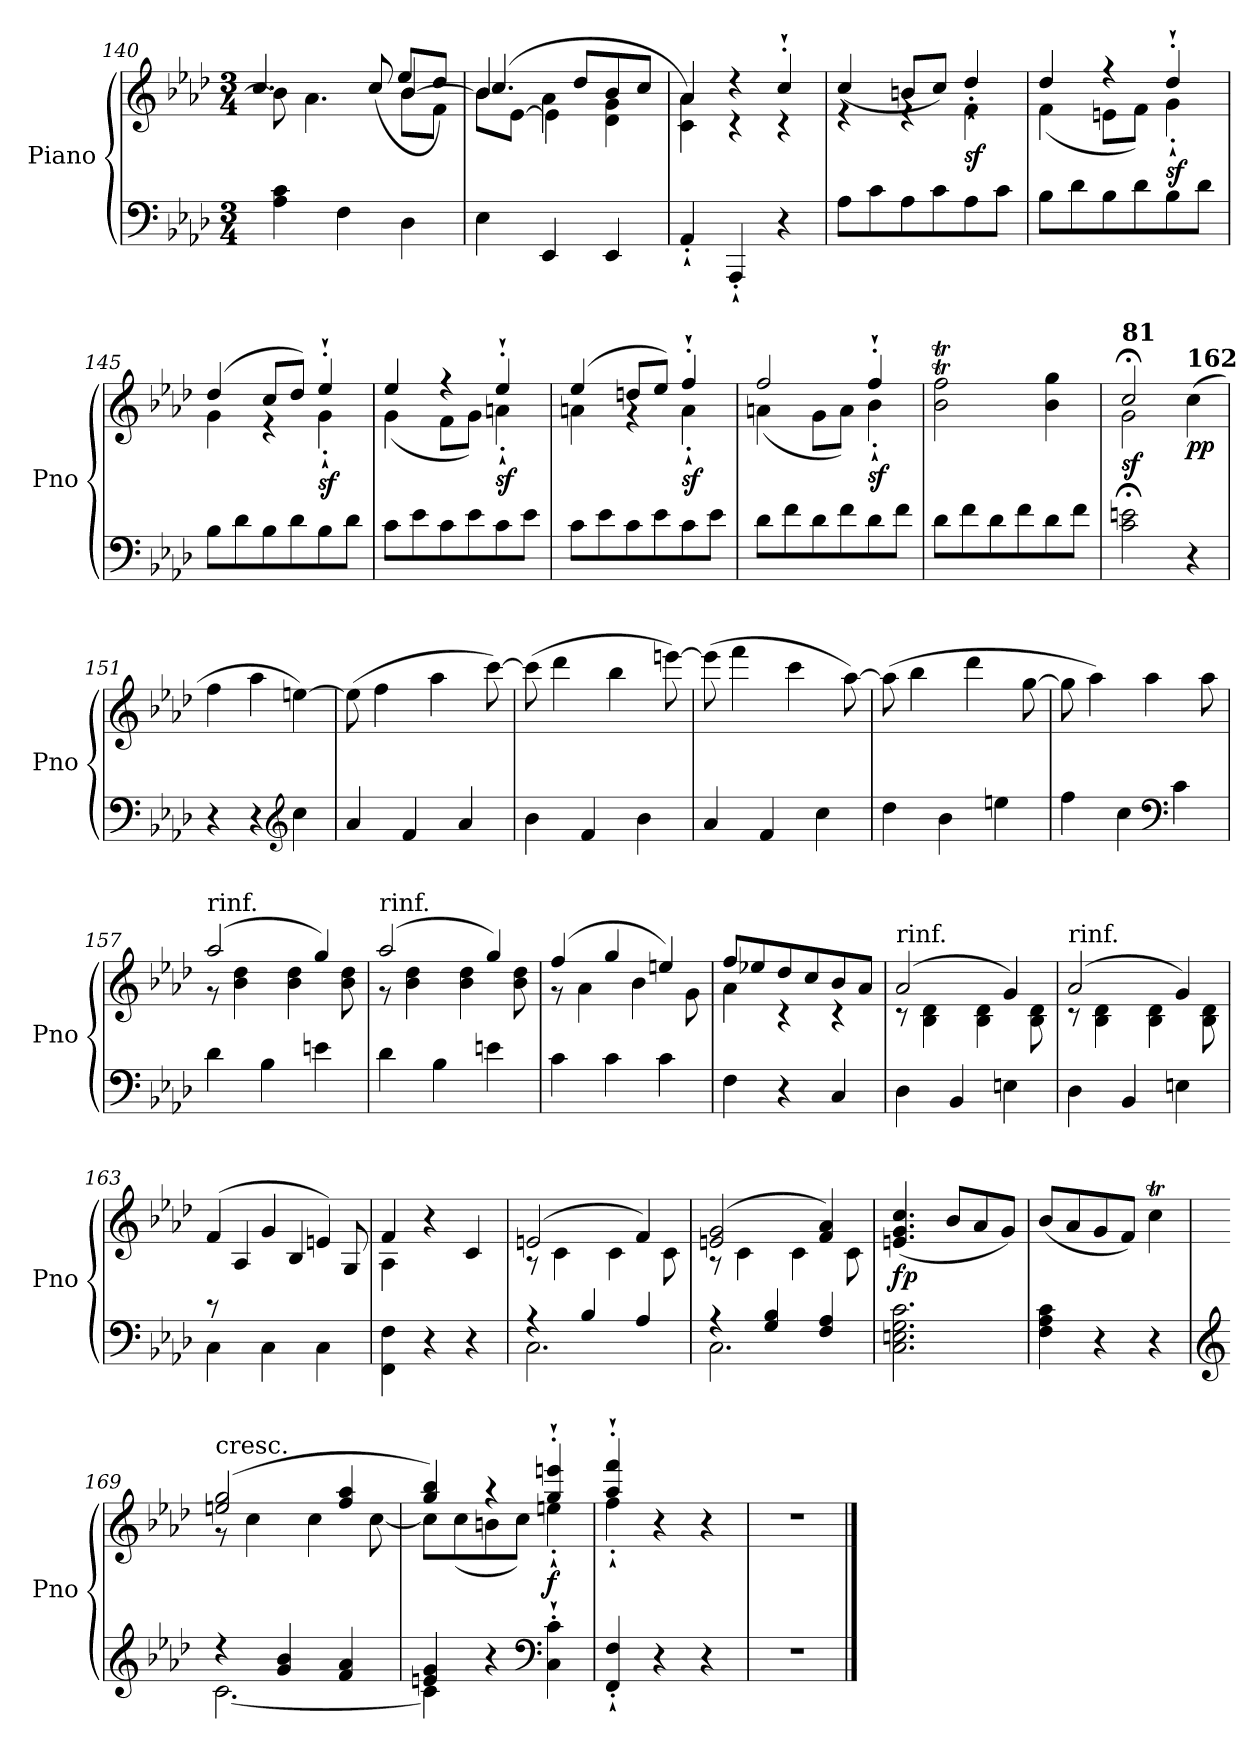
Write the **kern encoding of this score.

**kern	**kern	**dynam
*part1	*part1	*part1
*staff2	*staff1	*staff1/2
*I"Piano	*	*
*I'Pno	*	*
*clefF4	*clefG2	*
*k[b-e-a-d-]	*k[b-e-a-d-]	*
*A-:	*A-:	*
*M3/4	*M3/4	*
=140	=140	=140
*	*^	*
*	*	*^	*
4A-\ 4c\	8b-\]	4.cc/	2ryy	.
.	4.a-\	.	.	.
4F\	.	.	.	.
.	.	(>8cc/	.	.
4D-\	[4b-/	8ee-/L	8b-\L	.
.	.	8dd-/J)	8f\J	.
!!LO:LB:g=z	!!	!!
=141	=141	=141	=141	=141
4E-\	4b-/]	(>4.cc/	8b-\L	.
.	.	.	[8e-\J	.
4EE-/	4a-\	.	4e-\]	.
.	.	8dd-/L	.	.
4EE-/	4d-\ 4g\	8b-/	4ryy	.
.	.	8cc/J	.	.
*	*	*v	*v	*
=142	=142	=142	=142
4AA-'`/	4a-/	4c\ 4a-\)	.
4AAA-'`/	4rdd	4rc	.
4r	4cc'`/	4rc	.
=143	=143	=143	=143
8A-\L	4re	(>4cc/	.
8c\	.	.	.
8A-\	4re	8bn/L	.
8c\	.	8cc/J)	.
!	!	!	!LO:DY:b
8A-\	4f'`\	4dd-'`/	sf
8c\J	.	.	.
=144	=144	=144	=144
8B-\L	4dd-/	(<4f\	.
8d-\	.	.	.
8B-\	4rff	8en\L	.
8d-\	.	8f\J)	.
!	!	!	!LO:DY:b
8B-\	4dd-'`/	4g'`\	sf
8d-\J	.	.	.
=145	=145	=145	=145
8B-\L	(>4dd-/	4g\	.
8d-\	.	.	.
8B-\	8cc/L	4re	.
8d-\	8dd-/J)	.	.
!	!	!	!LO:DY:b
8B-\	4ee-'`/	4g'`\	sf
8d-\J	.	.	.
=146	=146	=146	=146
8c\L	4ee-/	(<4g\	.
8e-\	.	.	.
8c\	4rff	8f\L	.
8e-\	.	8g\J)	.
!	!	!	!LO:DY:b
8c\	4ee-'`/	4an'`\	sf
8e-\J	.	.	.
!!LO:PB:g=z	!!
=147	=147	=147	=147
8c\L	(>4ee-/	4an\	.
8e-\	.	.	.
8c\	8ddn/L	4rg	.
8e-\	8ee-/J)	.	.
!	!	!	!LO:DY:b
8c\	4ff'`/	4a'`\	sf
8e-\J	.	.	.
=148	=148	=148	=148
8d-\L	2ff/	(<4an\	.
8f\	.	.	.
8d-\	.	8g\L	.
8f\	.	8a\J)	.
!	!	!	!LO:DY:b
8d-\	4ff'`/	4b-'`\	sf
8f\J	.	.	.
*	*v	*v	*
=149	=149	=149
8d-\L	2b-\T 2ff\T	.
8f\	.	.
8d-\	.	.
8f\	.	.
8d-\	4b-\ 4gg\	.
8f\J	.	.
=150	=150	=150
*	*^	*
!	!LO:TX:a:B:t=81	!	!
!	!	!	!LO:DY:b
2c\; 2en\;	2cc;</	2g\	sf
!	!LO:TX:a:B:t=162	!	!
!	!	!	!LO:DY:b
4r	(<4cc\	4ryy	pp
*	*v	*v	*
=151	=151	=151
4r	4ff\	.
4r	4aa-\	.
*clefG2	*	*
4cc\	[4een\)	.
=152	=152	=152
4a-/	(>8ee\]	.
.	4ff\	.
4f/	.	.
.	4aa-\	.
4a-/	.	.
.	[8ccc\)	.
!!LO:LB:g=z
=153	=153	=153
4b-\	(>8ccc\]	.
.	4ddd-\	.
4f/	.	.
.	4bb-\	.
4b-\	.	.
.	[8eeen\)	.
=154	=154	=154
4a-/	(>8eee\]	.
.	4fff\	.
4f/	.	.
.	4ccc\	.
4cc\	.	.
.	[8aa-\)	.
=155	=155	=155
4dd-\	(>8aa-\]	.
.	4bb-\	.
4b-\	.	.
.	4ddd-\	.
4een\	.	.
.	[8gg\	.
=156	=156	=156
4ff\	8gg\]	.
.	4aa-\)	.
4cc\	.	.
.	4aa-\	.
*clefF4	*	*
4c\	.	.
.	8aa-\	.
=157	=157	=157
*	*^	*
!	!LO:TX:a:t=rinf.	!	!
4d-\	(>2aa-/	8rg	.
.	.	4b-\ 4dd-\	.
4B-\	.	.	.
.	.	4b-\ 4dd-\	.
4en\	4gg/)	.	.
.	.	8b-\ 8dd-\	.
=158	=158	=158	=158
!	!LO:TX:a:t=rinf.	!	!
4d-\	(>2aa-/	8rg	.
.	.	4b-\ 4dd-\	.
4B-\	.	.	.
.	.	4b-\ 4dd-\	.
4en\	4gg/)	.	.
.	.	8b-\ 8dd-\	.
!!LO:LB:g=z	!!
=159	=159	=159	=159
4c\	(>4ff/	8rg	.
.	.	4a-\	.
4c\	4gg/	.	.
.	.	4b-\	.
4c\	4een/)	.	.
.	.	8g\	.
=160	=160	=160	=160
4F\	8ff/L	4a-\	.
.	8ee-X/	.	.
4r	8dd-/	4rc	.
.	8cc/	.	.
4C/	8b-/	4rc	.
.	8a-/J	.	.
=161	=161	=161	=161
!	!LO:TX:a:t=rinf.	!	!
4D-\	(>2a-/	8rc	.
.	.	4B-\ 4d-\	.
4BB-/	.	.	.
.	.	4B-\ 4d-\	.
4En\	4g/)	.	.
.	.	8B-\ 8d-\	.
=162	=162	=162	=162
!	!LO:TX:a:t=rinf.	!	!
4D-\	(>2a-/	8rc	.
.	.	4B-\ 4d-\	.
4BB-/	.	.	.
.	.	4B-\ 4d-\	.
4En\	4g/)	.	.
.	.	8B-\ 8d-\	.
=163	=163	=163	=163
4C\	(>4f/	8rGG	.
.	.	4A-/	.
4C\	4g/	.	.
.	.	4B-/	.
4C\	4en/)	.	.
.	.	8G/	.
=164	=164	=164	=164
4FF\ 4F\	4f/	4A-\	.
4r	4r	2ryy	.
4r	4c/	.	.
=165	=165	=165	=165
*^	*	*	*
4rA	2.C\	(>2en/	8rA	.
.	.	.	4c\	.
4B-/	.	.	.	.
.	.	.	4c\	.
4A-/	.	4f/)	.	.
.	.	.	8c\	.
!!LO:LB:g=z	!!
=166	=166	=166	=166	=166
4rA	2.C\	(>2en/ 2g/	8rA	.
.	.	.	4c\	.
4G/ 4B-/	.	.	.	.
.	.	.	4c\	.
4F/ 4A-/	.	4f/ 4a-/)	.	.
.	.	.	8c\	.
*v	*v	*	*	*
=167	=167	=167	=167
!	!	!	!LO:DY:b
*	*v	*v	*
2.C\ 2.En\ 2.G\ 2.c\	(<4.en/ 4.g/ 4.cc/	fp
.	8b-/L	.
.	8a-/	.
.	8g/J)	.
=168	=168	=168
4F\ 4A-\ 4c\	(<8b-/L	.
.	8a-/	.
4r	8g/	.
.	8f/J)	.
4r	4cct\	.
=169	=169	=169
*clefG2	*	*
*^	*^	*
!	!	!LO:TX:a:t=cresc.	!	!
4r	[2.c\	(>2een/ 2gg/	8rg	.
.	.	.	4cc\	.
4g/ 4b-/	.	.	.	.
.	.	.	4cc\	.
4f/ 4a-/	.	4ff/ 4aa-/	.	.
.	.	.	[8cc\	.
=170	=170	=170	=170	=170
4en/ 4g/	4c\]	4gg/ 4bb-/)	8cc\L]	.
.	.	.	(<8cc\	.
4r	2ryy	4raa	8bn\	.
.	.	.	8cc\J)	.
*clefF4	*	*	*	*
!	!	!	!	!LO:DY:b
4C\'` 4c\'`	.	4gg/'` 4eeen/'`	4een'`\	f
*v	*v	*	*	*
=171	=171	=171	=171
4FF/'` 4F/'`	4aa-/'` 4fff/'`	4ff'`\	.
4r	4r	2ryy	.
4r	4r	.	.
*	*v	*v	*
=172	=172	=172
2.r	2.r	.
==	==	==
*-	*-	*-
